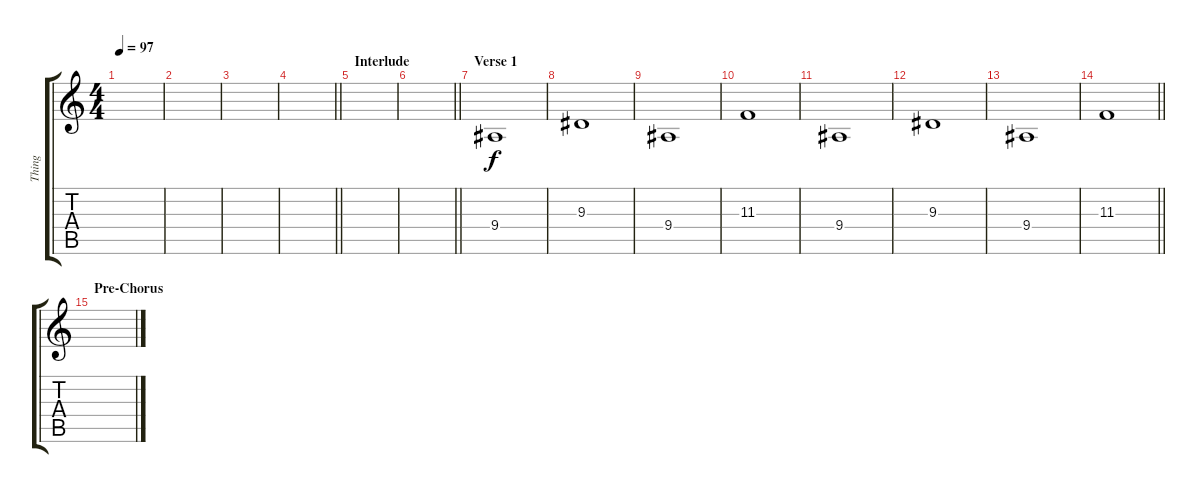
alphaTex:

\track ("Thing" "Thing") {instrument electricpiano1}
\staff {score tabs}
\tuning (Eb4 Bb3 Gb3 Db3 Ab2 Eb2) {hide}
\ts (4 4)
\tempo 97
\clef g2
\ks c
|
|
|
\barLineRight lightlight
|
\section ("" "Interlude")
|
\barLineRight lightlight
|
\section ("" "Verse 1")
9.4.1 |
9.3.1 |
9.4.1 |
11.3.1 |
9.4.1 |
9.3.1 |
9.4.1 |
\barLineRight lightlight
11.3.1 |
\section ("" "Pre-Chorus")
